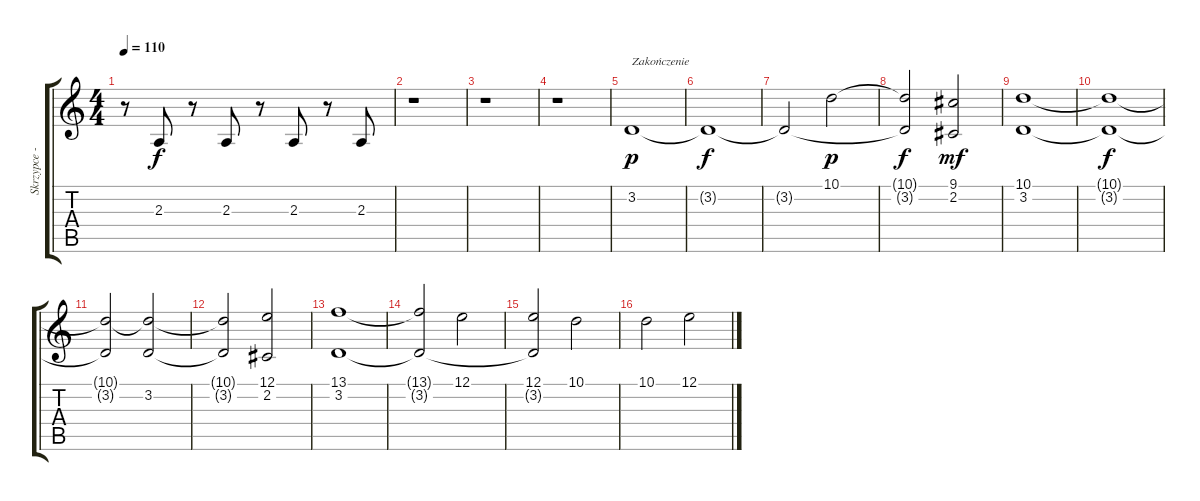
\track ("Skrzypce - W. Czemplik" "Skrzypce -") {instrument violin}
\staff {score tabs}
\tuning (E4 B3 G3 D3 A2 E2) {hide}
\ts (4 4)
\tempo 110
\clef g2
\ks c
r.8{dy f} 2.3.8 r.8 2.3.8 r.8 2.3.8 r.8 2.3.8 |
r.1 |
r.1 |
r.1 |
3.2.1{txt "Zakończenie" dy p} |
3.2{t}.1{dy f} |
3.2{t}.2 10.1.2{dy p} |
(10.1{t} 3.2{t}).2{dy f} (9.1 2.2).2{dy mf} |
(10.1 3.2).1 |
(10.1{t} 3.2{t}).1{dy f} |
(10.1{t} 3.2{t}).2 (10.1{t} 3.2).2 |
(10.1{t} 3.2{t}).2 (12.1 2.2).2 |
(13.1 3.2).1 |
(13.1{t} 3.2{t}).2 12.1.2 |
(12.1 3.2{t}).2 10.1.2 |
10.1.2 12.1.2
